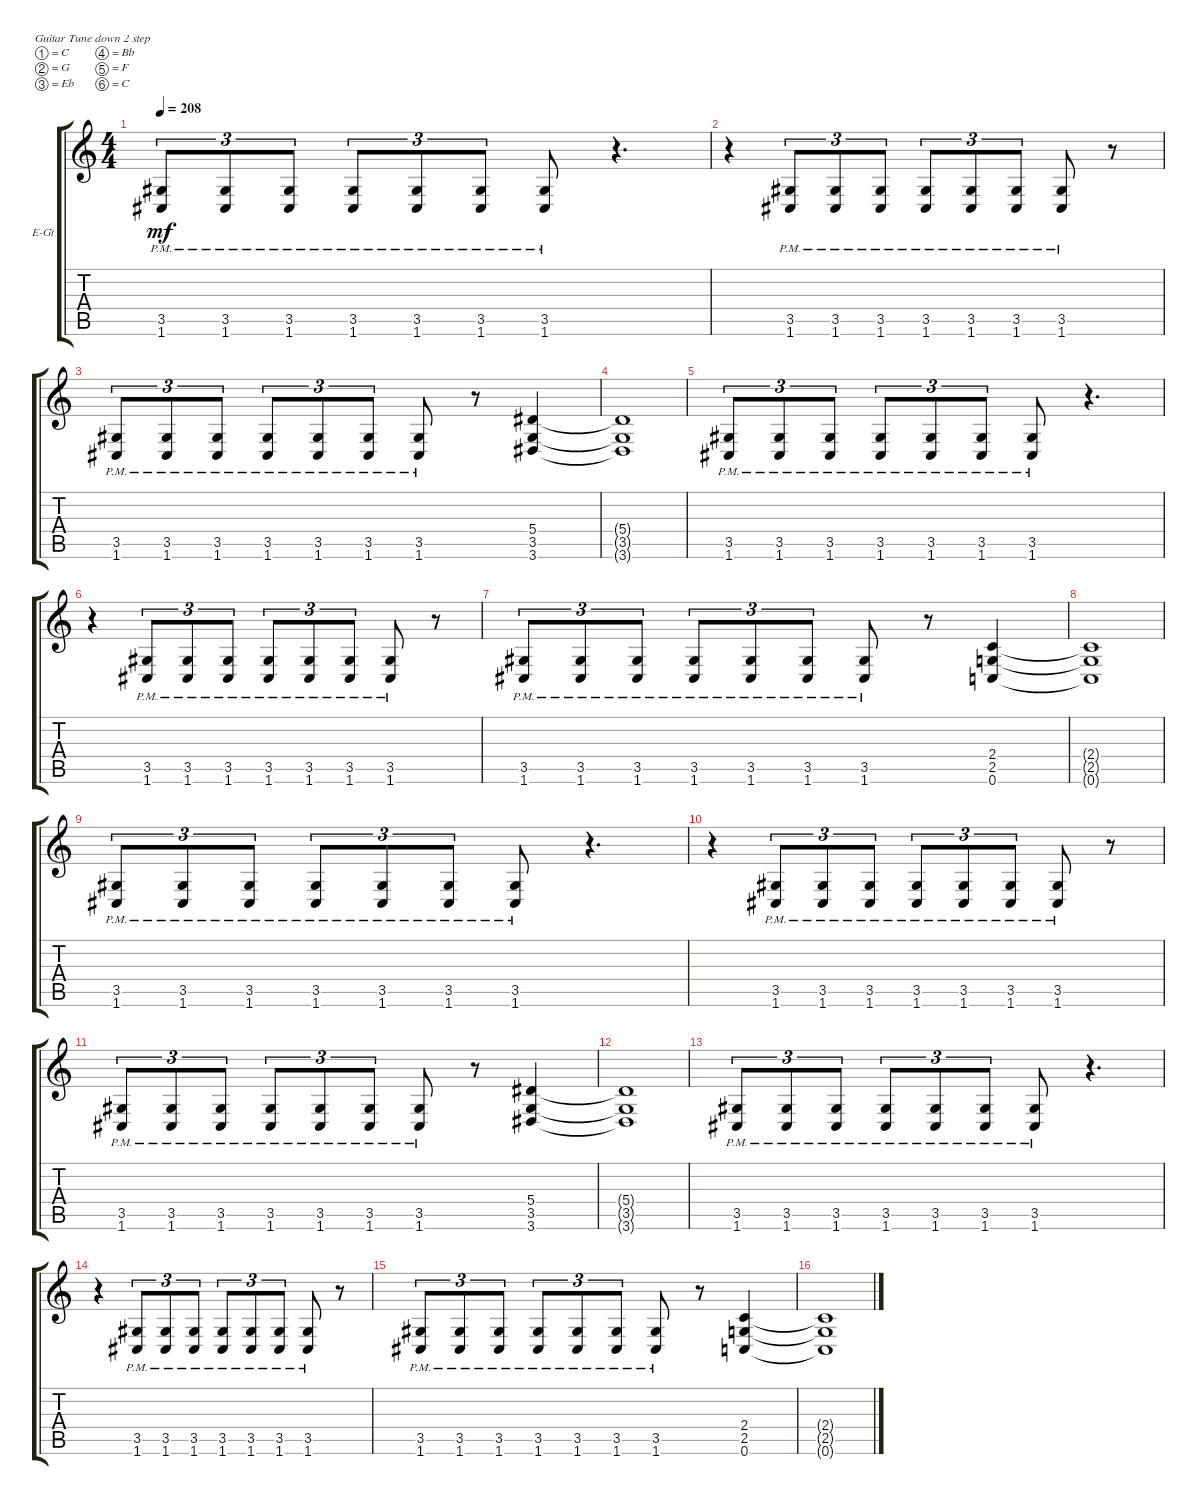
\defaultSystemsLayout 4
\bracketExtendMode groupsimilarinstruments
\firstSystemTrackNameOrientation horizontal
\otherSystemsTrackNameOrientation horizontal
\track ("Eschbach Rhythm" "E-Gt") {instrument overdrivenguitar}
\staff {score tabs}
\tuning (C4 G3 Eb3 Bb2 F2 C2)
\ts (4 4)
\tempo 208
\clef g2
\ks c
(1.6{pm} 3.5{pm}).8{tu (3 2) dy mf} (1.6{pm} 3.5{pm}).8{tu (3 2)} (1.6{pm} 3.5{pm}).8{tu (3 2)} (1.6{pm} 3.5{pm}).8{tu (3 2)} (1.6{pm} 3.5{pm}).8{tu (3 2)} (1.6{pm} 3.5{pm}).8{tu (3 2)} (1.6{pm} 3.5{pm}).8 r.4{d} |
r.4 (1.6{pm} 3.5{pm}).8{tu (3 2)} (1.6{pm} 3.5{pm}).8{tu (3 2)} (1.6{pm} 3.5{pm}).8{tu (3 2)} (1.6{pm} 3.5{pm}).8{tu (3 2)} (1.6{pm} 3.5{pm}).8{tu (3 2)} (1.6{pm} 3.5{pm}).8{tu (3 2)} (1.6{pm} 3.5{pm}).8 r.8 |
(1.6{pm} 3.5{pm}).8{tu (3 2)} (1.6{pm} 3.5{pm}).8{tu (3 2)} (1.6{pm} 3.5{pm}).8{tu (3 2)} (1.6{pm} 3.5{pm}).8{tu (3 2)} (1.6{pm} 3.5{pm}).8{tu (3 2)} (1.6{pm} 3.5{pm}).8{tu (3 2)} (1.6{pm} 3.5{pm}).8 r.8 (3.6 3.5 5.4).4 |
(3.6{t} 3.5{t} 5.4{t}).1 |
(1.6{pm} 3.5{pm}).8{tu (3 2)} (1.6{pm} 3.5{pm}).8{tu (3 2)} (1.6{pm} 3.5{pm}).8{tu (3 2)} (1.6{pm} 3.5{pm}).8{tu (3 2)} (1.6{pm} 3.5{pm}).8{tu (3 2)} (1.6{pm} 3.5{pm}).8{tu (3 2)} (1.6{pm} 3.5{pm}).8 r.4{d} |
r.4 (1.6{pm} 3.5{pm}).8{tu (3 2)} (1.6{pm} 3.5{pm}).8{tu (3 2)} (1.6{pm} 3.5{pm}).8{tu (3 2)} (1.6{pm} 3.5{pm}).8{tu (3 2)} (1.6{pm} 3.5{pm}).8{tu (3 2)} (1.6{pm} 3.5{pm}).8{tu (3 2)} (1.6{pm} 3.5{pm}).8 r.8 |
(1.6{pm} 3.5{pm}).8{tu (3 2)} (1.6{pm} 3.5{pm}).8{tu (3 2)} (1.6{pm} 3.5{pm}).8{tu (3 2)} (1.6{pm} 3.5{pm}).8{tu (3 2)} (1.6{pm} 3.5{pm}).8{tu (3 2)} (1.6{pm} 3.5{pm}).8{tu (3 2)} (1.6{pm} 3.5{pm}).8 r.8 (0.6 2.5 2.4).4 |
(0.6{t} 2.5{t} 2.4{t}).1 |
(1.6{pm} 3.5{pm}).8{tu (3 2)} (1.6{pm} 3.5{pm}).8{tu (3 2)} (1.6{pm} 3.5{pm}).8{tu (3 2)} (1.6{pm} 3.5{pm}).8{tu (3 2)} (1.6{pm} 3.5{pm}).8{tu (3 2)} (1.6{pm} 3.5{pm}).8{tu (3 2)} (1.6{pm} 3.5{pm}).8 r.4{d} |
r.4 (1.6{pm} 3.5{pm}).8{tu (3 2)} (1.6{pm} 3.5{pm}).8{tu (3 2)} (1.6{pm} 3.5{pm}).8{tu (3 2)} (1.6{pm} 3.5{pm}).8{tu (3 2)} (1.6{pm} 3.5{pm}).8{tu (3 2)} (1.6{pm} 3.5{pm}).8{tu (3 2)} (1.6{pm} 3.5{pm}).8 r.8 |
(1.6{pm} 3.5{pm}).8{tu (3 2)} (1.6{pm} 3.5{pm}).8{tu (3 2)} (1.6{pm} 3.5{pm}).8{tu (3 2)} (1.6{pm} 3.5{pm}).8{tu (3 2)} (1.6{pm} 3.5{pm}).8{tu (3 2)} (1.6{pm} 3.5{pm}).8{tu (3 2)} (1.6{pm} 3.5{pm}).8 r.8 (3.6 3.5 5.4).4 |
(3.6{t} 3.5{t} 5.4{t}).1 |
(1.6{pm} 3.5{pm}).8{tu (3 2)} (1.6{pm} 3.5{pm}).8{tu (3 2)} (1.6{pm} 3.5{pm}).8{tu (3 2)} (1.6{pm} 3.5{pm}).8{tu (3 2)} (1.6{pm} 3.5{pm}).8{tu (3 2)} (1.6{pm} 3.5{pm}).8{tu (3 2)} (1.6{pm} 3.5{pm}).8 r.4{d} |
r.4 (1.6{pm} 3.5{pm}).8{tu (3 2)} (1.6{pm} 3.5{pm}).8{tu (3 2)} (1.6{pm} 3.5{pm}).8{tu (3 2)} (1.6{pm} 3.5{pm}).8{tu (3 2)} (1.6{pm} 3.5{pm}).8{tu (3 2)} (1.6{pm} 3.5{pm}).8{tu (3 2)} (1.6{pm} 3.5{pm}).8 r.8 |
(1.6{pm} 3.5{pm}).8{tu (3 2)} (1.6{pm} 3.5{pm}).8{tu (3 2)} (1.6{pm} 3.5{pm}).8{tu (3 2)} (1.6{pm} 3.5{pm}).8{tu (3 2)} (1.6{pm} 3.5{pm}).8{tu (3 2)} (1.6{pm} 3.5{pm}).8{tu (3 2)} (1.6{pm} 3.5{pm}).8 r.8 (0.6 2.5 2.4).4 |
(0.6{t} 2.5{t} 2.4{t}).1
